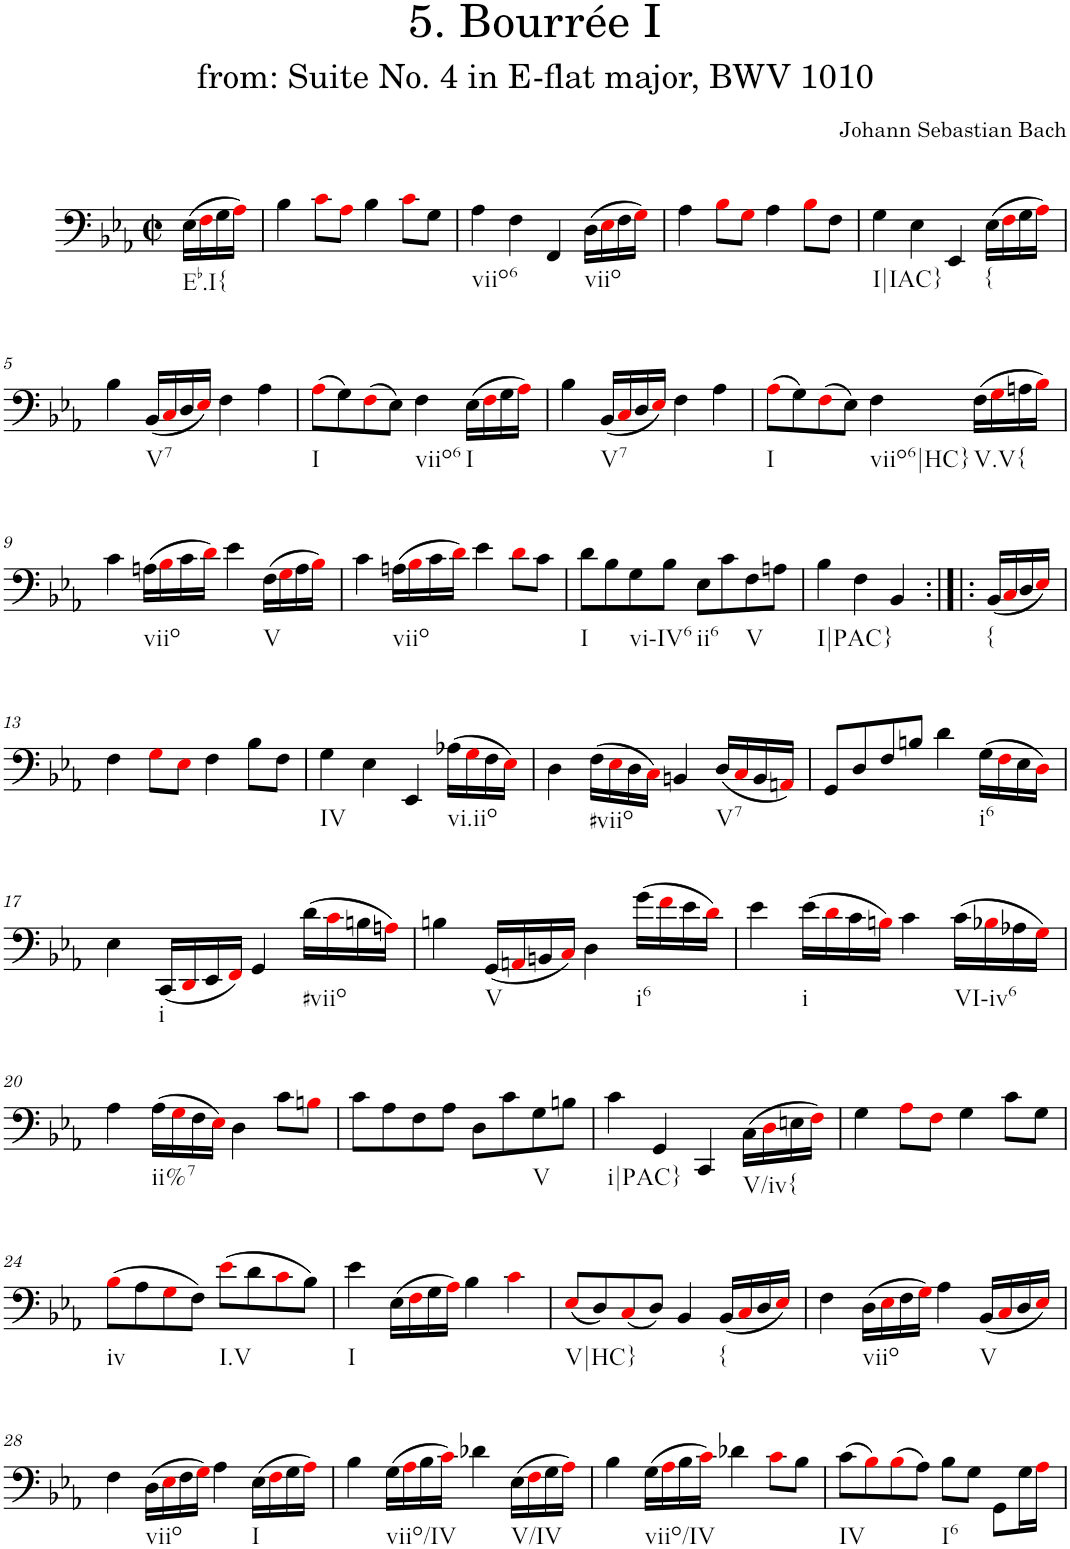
**kern
*part1
*staff1
*I"Piano
*I'Pno.
*clefF4
*k[b-e-a-]
*M2/2
*met(c|)
=
!LO:TX:b:t=Eb.I{
(16E-\LL
16Fi\
16G\
16A-i\JJ)
=1
4B-\
8ci\L
8A-i\J
4B-\
8ci\L
8G\J
=2
!LO:TX:b:t=viio6
4A-\
4F\
4FF/
!LO:TX:b:t=viio
(16D\LL
16E-i\
16F\
16Gi\JJ)
=3
4A-\
8B-i\L
8Gi\J
4A-\
8B-i\L
8F\J
=4
!LO:TX:b:t=I|IAC}
4G\
4E-\
4EE-/
!LO:TX:b:t={
(16E-\LL
16Fi\
16G\
16A-i\JJ)
!!LO:LB:g=z
=5
4B-\
!LO:TX:b:t=V7
(16BB-/LL
16Ci/
16D/
16E-i/JJ)
4F\
4A-\
=6
!LO:TX:b:t=I
(8A-i\L
8G\)
(8Fi\
8E-\J)
!LO:TX:b:t=viio6
4F\
!LO:TX:b:t=I
(16E-\LL
16Fi\
16G\
16A-i\JJ)
=7
4B-\
!LO:TX:b:t=V7
(16BB-/LL
16Ci/
16D/
16E-i/JJ)
4F\
4A-\
=8
!LO:TX:b:t=I
(8A-i\L
8G\)
(8Fi\
8E-\J)
!LO:TX:b:t=viio6|HC}
4F\
!LO:TX:b:t=V.V{
(16F\LL
16Gi\
16An\
16B-i\JJ)
!!LO:LB:g=z
=9
4c\
!LO:TX:b:t=viio
(16An\LL
16B-i\
16c\
16di\JJ)
4e-\
!LO:TX:b:t=V
(16F\LL
16Gi\
16A\
16B-i\JJ)
=10
4c\
!LO:TX:b:t=viio
(16An\LL
16B-i\
16c\
16di\JJ)
4e-\
8di\L
8c\J
=11
!LO:TX:b:t=I
8d\L
8B-\
!LO:TX:b:t=vi-IV6
8G\
8B-\J
!LO:TX:b:t=ii6
8E-\L
8c\
!LO:TX:b:t=V
8F\
8An\J
=12
!LO:TX:b:t=I|PAC}
4B-\
4F\
4BB-/
!LO:TX:b:t={
(16BB-/LL
16Ci/
16D/
16E-i/JJ)
!!LO:LB:g=z
=13
4F\
8Gi\L
8E-i\J
4F\
8B-\L
8F\J
=14
!LO:TX:b:t=IV
4G\
4E-\
4EE-/
!LO:TX:b:t=vi.iio
(16A-X\LL
16Gi\
16F\
16E-i\JJ)
=15
4D\
!LO:TX:b:t=#viio
(16F\LL
16E-i\
16D\
16Ci\JJ)
4BBn/
!LO:TX:b:t=V7
(16D/LL
16Ci/
16BB/
16AAni/JJ)
=16
8GG/L
8D/
8F/
8Bn/J
4d\
!LO:TX:b:t=i6
(16G\LL
16Fi\
16E-\
16Di\JJ)
!!LO:LB:g=z
=17
4E-\
!LO:TX:b:t=i
(16CC/LL
16DDi/
16EE-/
16FFi/JJ)
4GG/
!LO:TX:b:t=#viio
(16d\LL
16ci\
16Bn\
16Ani\JJ)
=18
4Bn\
!LO:TX:b:t=V
(16GG/LL
16AAni/
16BBn/
16Ci/JJ)
4D\
!LO:TX:b:t=i6
(16g\LL
16fi\
16e-\
16di\JJ)
=19
4e-\
!LO:TX:b:t=i
(16e-\LL
16di\
16c\
16Bni\JJ)
4c\
!LO:TX:b:t=VI-iv6
(16c\LL
16B-Xi\
16A-X\
16Gi\JJ)
!!LO:LB:g=z
=20
4A-\
!LO:TX:b:t=ii%7
(16A-\LL
16Gi\
16F\
16E-i\JJ)
4D\
8c\L
8Bni\J
=21
8c\L
8A-\
8F\
8A-\J
8D\L
8c\
!LO:TX:b:t=V
8G\
8Bn\J
=22
!LO:TX:b:t=i|PAC}
4c\
4GG/
4CC/
!LO:TX:b:t=V/iv{
(16C\LL
16Di\
16En\
16Fi\JJ)
=23
4G\
8A-i\L
8Fi\J
4G\
8c\L
8G\J
!!LO:LB:g=z
=24
!LO:TX:b:t=iv
(8B-i\L
8A-\
8Gi\
8F\J)
!LO:TX:b:t=I.V
(8e-i\L
8d\
8ci\
8B-\J)
=25
!LO:TX:b:t=I
4e-\
(16E-\LL
16Fi\
16G\
16A-i\JJ)
4B-\
4ci\
=26
!LO:TX:b:t=V|HC}
(8E-i/L
8D/)
(8Ci/
8D/J)
4BB-/
!LO:TX:b:t={
(16BB-/LL
16Ci/
16D/
16E-i/JJ)
=27
4F\
!LO:TX:b:t=viio
(16D\LL
16E-i\
16F\
16Gi\JJ)
4A-\
!LO:TX:b:t=V
(16BB-/LL
16Ci/
16D/
16E-i/JJ)
!!LO:LB:g=z
=28
4F\
!LO:TX:b:t=viio
(16D\LL
16E-i\
16F\
16Gi\JJ)
4A-\
!LO:TX:b:t=I
(16E-\LL
16Fi\
16G\
16A-i\JJ)
=29
4B-\
!LO:TX:b:t=viio/IV
(16G\LL
16A-i\
16B-\
16ci\JJ)
4d-X\
!LO:TX:b:t=V/IV
(16E-\LL
16Fi\
16G\
16A-i\JJ)
=30
4B-\
!LO:TX:b:t=viio/IV
(16G\LL
16A-i\
16B-\
16ci\JJ)
4d-X\
8ci\L
8B-\J
=31
!LO:TX:b:t=IV
(8c\L
8B-i\)
(8B-i\
8A-\J)
!LO:TX:b:t=I6
8B-\L
8G\J
8GG\L
16G\L
16A-i\JJ
=
*-
